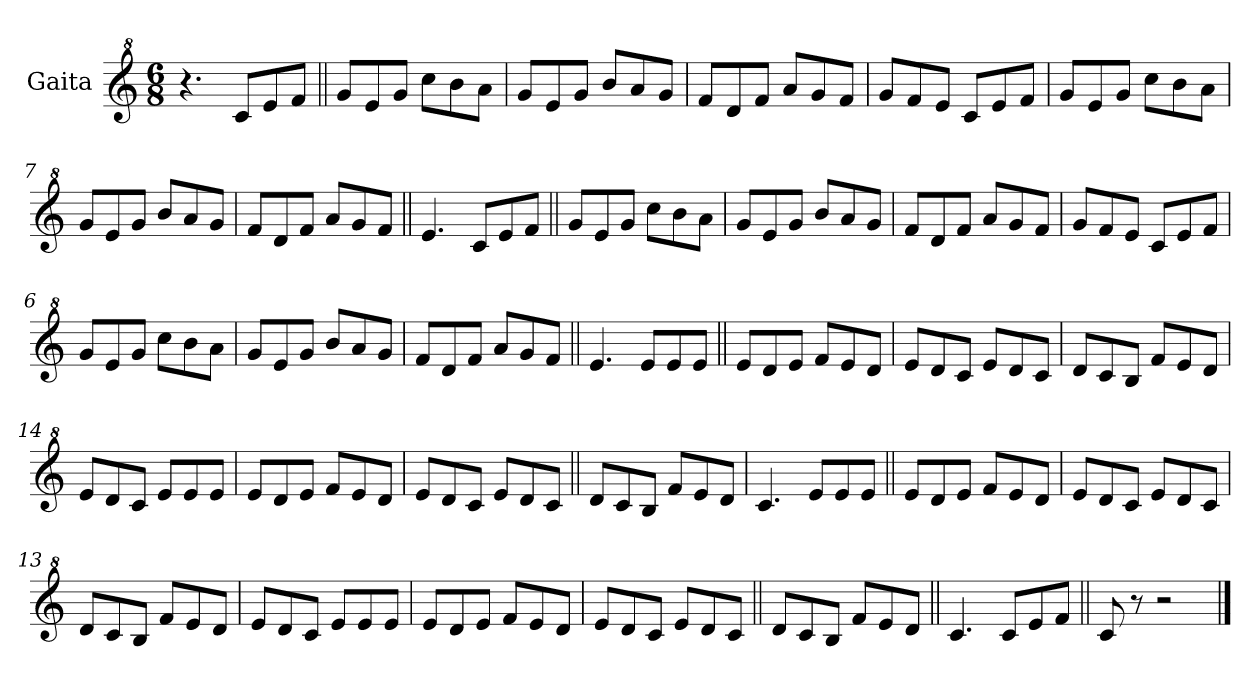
**kern
*part1
*staff1
*I"Gaita
*clefG^2
*k[]
*M6/8
*MM195
=1
4.r
8cc/L
8ee/
8ff/J
=2||
8gg/L
8ee/
8gg/J
8ccc\L
8bb\
8aa\J
=3
8gg/L
8ee/
8gg/J
8bb/L
8aa/
8gg/J
=4
8ff/L
8dd/
8ff/J
8aa/L
8gg/
8ff/J
=5
8gg/L
8ff/
8ee/J
8cc/L
8ee/
8ff/J
=6
8gg/L
8ee/
8gg/J
8ccc\L
8bb\
8aa\J
=7
8gg/L
8ee/
8gg/J
8bb/L
8aa/
8gg/J
=8
8ff/L
8dd/
8ff/J
8aa/L
8gg/
8ff/J
!!LO:LB:g=z
=9||
4.ee/
8cc/L
8ee/
8ff/J
=2||
8gg/L
8ee/
8gg/J
8ccc\L
8bb\
8aa\J
=3
8gg/L
8ee/
8gg/J
8bb/L
8aa/
8gg/J
=4
8ff/L
8dd/
8ff/J
8aa/L
8gg/
8ff/J
=5
8gg/L
8ff/
8ee/J
8cc/L
8ee/
8ff/J
=6
8gg/L
8ee/
8gg/J
8ccc\L
8bb\
8aa\J
=7
8gg/L
8ee/
8gg/J
8bb/L
8aa/
8gg/J
=8
8ff/L
8dd/
8ff/J
8aa/L
8gg/
8ff/J
=10||
4.ee/
8ee/L
8ee/
8ee/J
=11||
8ee/L
8dd/
8ee/J
8ff/L
8ee/
8dd/J
=12
8ee/L
8dd/
8cc/J
8ee/L
8dd/
8cc/J
=13
8dd/L
8cc/
8b/J
8ff/L
8ee/
8dd/J
=14
8ee/L
8dd/
8cc/J
8ee/L
8ee/
8ee/J
=15
8ee/L
8dd/
8ee/J
8ff/L
8ee/
8dd/J
!!LO:LB:g=z
=16
8ee/L
8dd/
8cc/J
8ee/L
8dd/
8cc/J
=17||
8dd/L
8cc/
8b/J
8ff/L
8ee/
8dd/J
=18
4.cc/
8ee/L
8ee/
8ee/J
=11||
8ee/L
8dd/
8ee/J
8ff/L
8ee/
8dd/J
=12
8ee/L
8dd/
8cc/J
8ee/L
8dd/
8cc/J
=13
8dd/L
8cc/
8b/J
8ff/L
8ee/
8dd/J
=14
8ee/L
8dd/
8cc/J
8ee/L
8ee/
8ee/J
=15
8ee/L
8dd/
8ee/J
8ff/L
8ee/
8dd/J
!!LO:LB:g=z
=16
8ee/L
8dd/
8cc/J
8ee/L
8dd/
8cc/J
=19||
8dd/L
8cc/
8b/J
8ff/L
8ee/
8dd/J
=20||
4.cc/
8cc/L
8ee/
8ff/J
=21||
8cc/
8r
2r
==
*-
